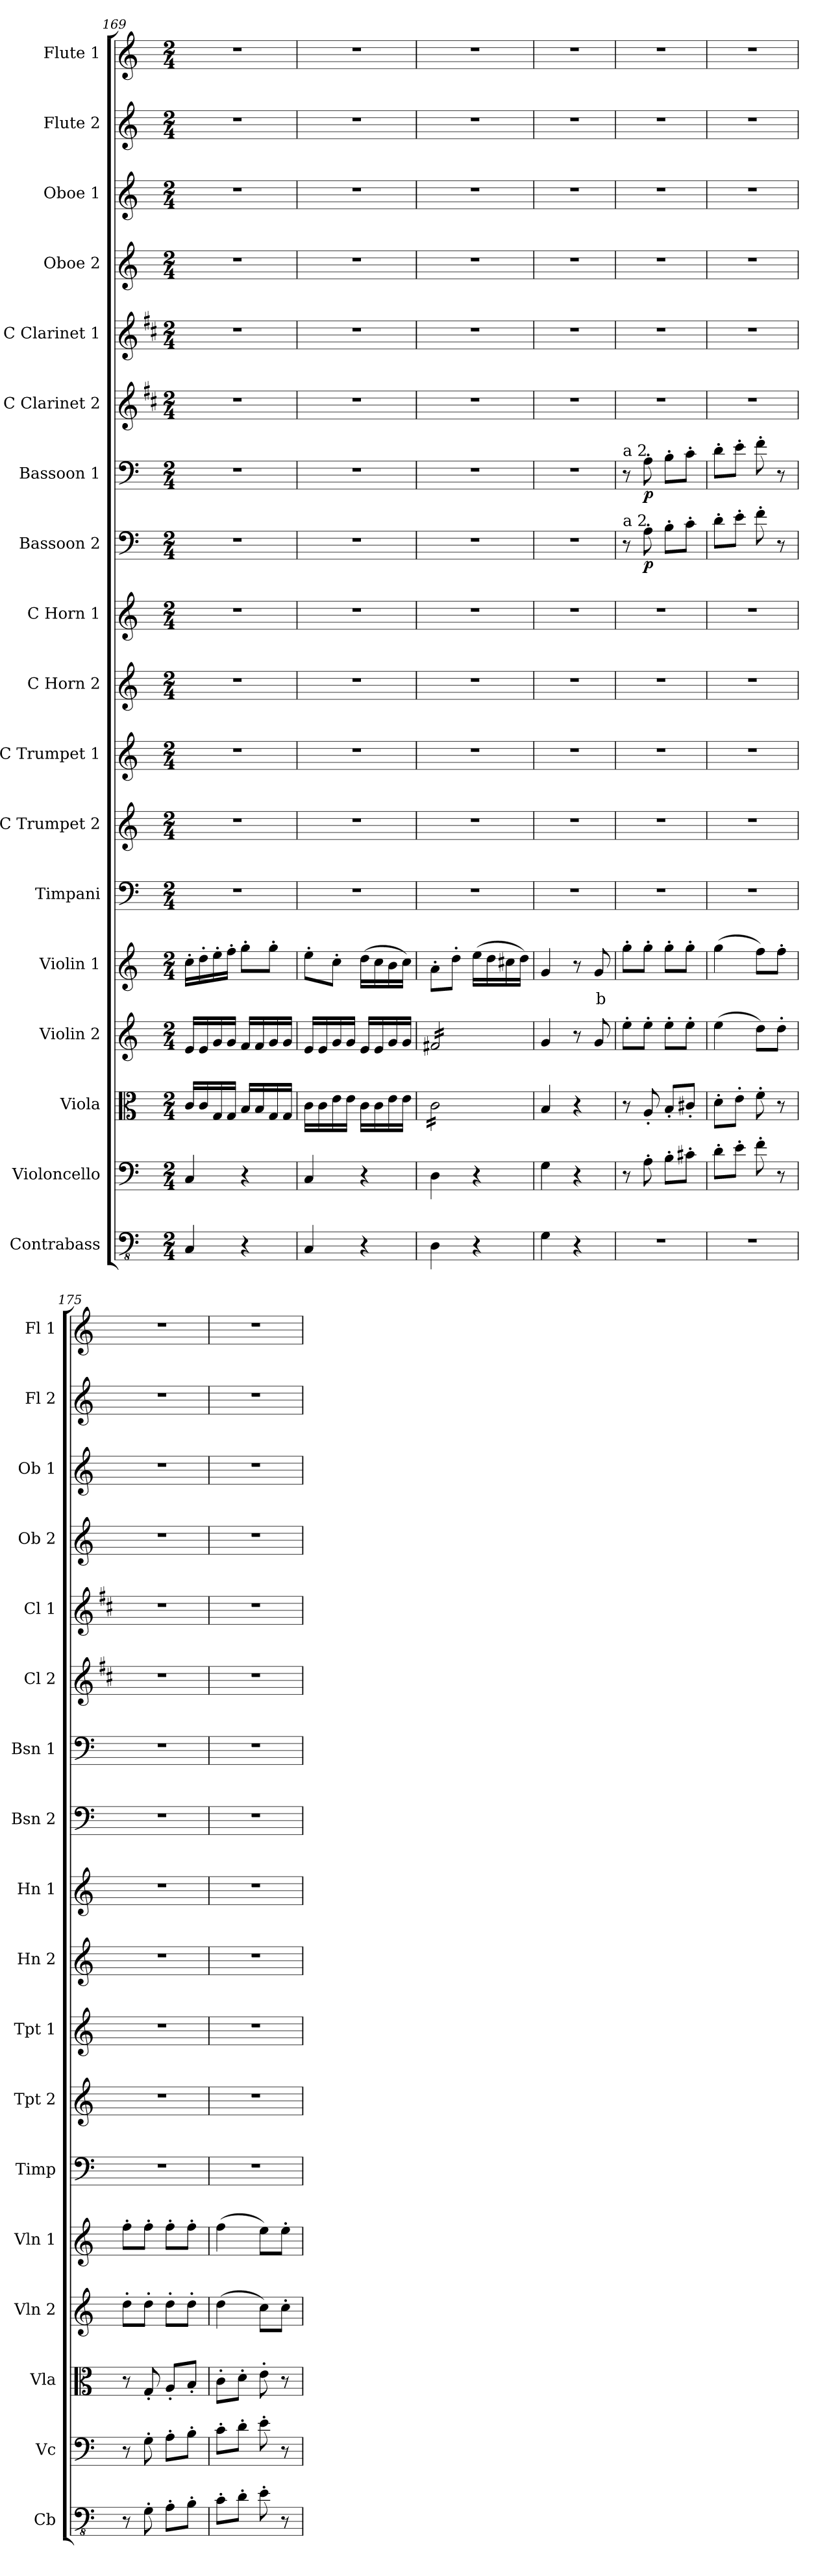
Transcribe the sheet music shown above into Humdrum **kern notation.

**kern	**kern	**kern	**kern	**kern	**text	**kern	**kern	**kern	**kern	**kern	**kern	**dynam	**kern	**dynam	**kern	**kern	**kern	**kern	**kern	**kern
*part18	*part17	*part16	*part15	*part14	*part14	*part13	*part12	*part11	*part10	*part9	*part8	*part8	*part7	*part7	*part6	*part5	*part4	*part3	*part2	*part1
*staff18	*staff17	*staff16	*staff15	*staff14	*staff14	*staff13	*staff12	*staff11	*staff10	*staff9	*staff8	*staff8	*staff7	*staff7	*staff6	*staff5	*staff4	*staff3	*staff2	*staff1
*I"Contrabass	*I"Violoncello	*I"Viola	*I"Violin 2	*I"Violin 1	*	*I"Timpani	*I"C Trumpet 2	*I"C Trumpet 1	*I"C Horn 2	*I"C Horn 1	*I"Bassoon 2	*	*I"Bassoon 1	*	*I"C Clarinet 2	*I"C Clarinet 1	*I"Oboe 2	*I"Oboe 1	*I"Flute 2	*I"Flute 1
*I'Cb	*I'Vc	*I'Vla	*I'Vln 2	*I'Vln 1	*	*I'Timp	*I'Tpt 2	*I'Tpt 1	*I'Hn 2	*I'Hn 1	*I'Bsn 2	*	*I'Bsn 1	*	*I'Cl 2	*I'Cl 1	*I'Ob 2	*I'Ob 1	*I'Fl 2	*I'Fl 1
*clefFv4	*clefF4	*clefC3	*clefG2	*clefG2	*	*clefF4	*clefG2	*clefG2	*clefG2	*clefG2	*clefF4	*	*clefF4	*	*clefG2	*clefG2	*clefG2	*clefG2	*clefG2	*clefG2
*	*	*	*	*	*	*	*	*	*ITrd7c12	*ITrd7c12	*	*	*	*	*ITrd1c2	*ITrd1c2	*	*	*	*
*k[]	*k[]	*k[]	*k[]	*k[]	*	*k[]	*k[]	*k[]	*k[]	*k[]	*k[]	*	*k[]	*	*k[]	*k[]	*k[]	*k[]	*k[]	*k[]
*M2/4	*M2/4	*M2/4	*M2/4	*M2/4	*	*M2/4	*M2/4	*M2/4	*M2/4	*M2/4	*M2/4	*	*M2/4	*	*M2/4	*M2/4	*M2/4	*M2/4	*M2/4	*M2/4
=169	=169	=169	=169	=169	=169	=169	=169	=169	=169	=169	=169	=169	=169	=169	=169	=169	=169	=169	=169	=169
4CC/	4C/	16c/LL	16e/LL	16cc'\LL	.	2r	2r	2r	2r	2r	2r	.	2r	.	2r	2r	2r	2r	2r	2r
.	.	16c/	16e/	16dd'\	.	.	.	.	.	.	.	.	.	.	.	.	.	.	.	.
.	.	16G/	16g/	16ee'\	.	.	.	.	.	.	.	.	.	.	.	.	.	.	.	.
.	.	16G/JJ	16g/JJ	16ff'\JJ	.	.	.	.	.	.	.	.	.	.	.	.	.	.	.	.
4r	4r	16B/LL	16f/LL	8gg'\L	.	.	.	.	.	.	.	.	.	.	.	.	.	.	.	.
.	.	16B/	16f/	.	.	.	.	.	.	.	.	.	.	.	.	.	.	.	.	.
.	.	16G/	16g/	8gg'\J	.	.	.	.	.	.	.	.	.	.	.	.	.	.	.	.
.	.	16G/JJ	16g/JJ	.	.	.	.	.	.	.	.	.	.	.	.	.	.	.	.	.
=170	=170	=170	=170	=170	=170	=170	=170	=170	=170	=170	=170	=170	=170	=170	=170	=170	=170	=170	=170	=170
4CC/	4C/	16c\LL	16e/LL	8ee'\L	.	2r	2r	2r	2r	2r	2r	.	2r	.	2r	2r	2r	2r	2r	2r
.	.	16c\	16e/	.	.	.	.	.	.	.	.	.	.	.	.	.	.	.	.	.
.	.	16e\	16g/	8cc'\J	.	.	.	.	.	.	.	.	.	.	.	.	.	.	.	.
.	.	16e\JJ	16g/JJ	.	.	.	.	.	.	.	.	.	.	.	.	.	.	.	.	.
4r	4r	16c\LL	16e/LL	(16dd\LL	.	.	.	.	.	.	.	.	.	.	.	.	.	.	.	.
.	.	16c\	16e/	16cc\	.	.	.	.	.	.	.	.	.	.	.	.	.	.	.	.
.	.	16e\	16g/	16b\	.	.	.	.	.	.	.	.	.	.	.	.	.	.	.	.
.	.	16e\JJ	16g/JJ	16cc\JJ)	.	.	.	.	.	.	.	.	.	.	.	.	.	.	.	.
=171	=171	=171	=171	=171	=171	=171	=171	=171	=171	=171	=171	=171	=171	=171	=171	=171	=171	=171	=171	=171
*	*	*tremolo	*	*	*	*	*	*	*	*	*	*	*	*	*	*	*	*	*	*
*	*	*	*tremolo	*	*	*	*	*	*	*	*	*	*	*	*	*	*	*	*	*
4DD\	4D\	16c\LL	16f#X/LL	8a'\L	.	2r	2r	2r	2r	2r	2r	.	2r	.	2r	2r	2r	2r	2r	2r
.	.	16c\	16f#X/	.	.	.	.	.	.	.	.	.	.	.	.	.	.	.	.	.
.	.	16c\	16f#X/	8dd'\J	.	.	.	.	.	.	.	.	.	.	.	.	.	.	.	.
.	.	16c\	16f#X/	.	.	.	.	.	.	.	.	.	.	.	.	.	.	.	.	.
4r	4r	16c\	16f#X/	(16ee\LL	.	.	.	.	.	.	.	.	.	.	.	.	.	.	.	.
.	.	16c\	16f#X/	16dd\	.	.	.	.	.	.	.	.	.	.	.	.	.	.	.	.
.	.	16c\	16f#X/	16cc#X\	.	.	.	.	.	.	.	.	.	.	.	.	.	.	.	.
.	.	16c\JJ	16f#X/JJ	16dd\JJ)	.	.	.	.	.	.	.	.	.	.	.	.	.	.	.	.
*	*	*	*Xtremolo	*	*	*	*	*	*	*	*	*	*	*	*	*	*	*	*	*
*	*	*Xtremolo	*	*	*	*	*	*	*	*	*	*	*	*	*	*	*	*	*	*
=172	=172	=172	=172	=172	=172	=172	=172	=172	=172	=172	=172	=172	=172	=172	=172	=172	=172	=172	=172	=172
4GG\	4G\	4B/	4g/	4g/	.	2r	2r	2r	2r	2r	2r	.	2r	.	2r	2r	2r	2r	2r	2r
4r	4r	4r	8r	8r	.	.	.	.	.	.	.	.	.	.	.	.	.	.	.	.
!	!	!	!	!	!LO:LY:b:color=#FF0000	!	!	!	!	!	!	!	!	!	!	!	!	!	!	!
.	.	.	8g/	8g/	b	.	.	.	.	.	.	.	.	.	.	.	.	.	.	.
=173	=173	=173	=173	=173	=173	=173	=173	=173	=173	=173	=173	=173	=173	=173	=173	=173	=173	=173	=173	=173
!	!	!	!	!	!	!	!	!	!	!	!	!	!LO:TX:a:t=a 2	!	!	!	!	!	!	!
!	!	!	!	!	!	!	!	!	!	!	!LO:TX:a:t=a 2	!	!	!	!	!	!	!	!	!
2r	8r	8r	8ee'\L	8gg'\L	.	2r	2r	2r	2r	2r	8r	.	8r	.	2r	2r	2r	2r	2r	2r
!	!	!	!	!	!	!	!	!	!	!	!	!LO:DY:b	!	!LO:DY:b	!	!	!	!	!	!
.	8A'\	8A'/	8ee'\J	8gg'\J	.	.	.	.	.	.	8A'\	p	8A'\	p	.	.	.	.	.	.
.	8B'\L	8B'/L	8ee'\L	8gg'\L	.	.	.	.	.	.	8B'\L	.	8B'\L	.	.	.	.	.	.	.
.	8c#X'\J	8c#X'/J	8ee'\J	8gg'\J	.	.	.	.	.	.	8c'\J	.	8c'\J	.	.	.	.	.	.	.
=174	=174	=174	=174	=174	=174	=174	=174	=174	=174	=174	=174	=174	=174	=174	=174	=174	=174	=174	=174	=174
2r	8d'\L	8d'\L	(4ee\	(4gg\	.	2r	2r	2r	2r	2r	8d'\L	.	8d'\L	.	2r	2r	2r	2r	2r	2r
.	8e'\J	8e'\J	.	.	.	.	.	.	.	.	8e'\J	.	8e'\J	.	.	.	.	.	.	.
.	8f'\	8f'\	8dd\L)	8ff\L)	.	.	.	.	.	.	8f'\	.	8f'\	.	.	.	.	.	.	.
.	8r	8r	8dd'\J	8ff'\J	.	.	.	.	.	.	8r	.	8r	.	.	.	.	.	.	.
=175	=175	=175	=175	=175	=175	=175	=175	=175	=175	=175	=175	=175	=175	=175	=175	=175	=175	=175	=175	=175
8r	8r	8r	8dd'\L	8ff'\L	.	2r	2r	2r	2r	2r	2r	.	2r	.	2r	2r	2r	2r	2r	2r
8GG'\	8G'\	8G'/	8dd'\J	8ff'\J	.	.	.	.	.	.	.	.	.	.	.	.	.	.	.	.
8AA'\L	8A'\L	8A'/L	8dd'\L	8ff'\L	.	.	.	.	.	.	.	.	.	.	.	.	.	.	.	.
8BB'\J	8B'\J	8B'/J	8dd'\J	8ff'\J	.	.	.	.	.	.	.	.	.	.	.	.	.	.	.	.
=176	=176	=176	=176	=176	=176	=176	=176	=176	=176	=176	=176	=176	=176	=176	=176	=176	=176	=176	=176	=176
8C'\L	8c'\L	8c'\L	(4dd\	(4ff\	.	2r	2r	2r	2r	2r	2r	.	2r	.	2r	2r	2r	2r	2r	2r
8D'\J	8d'\J	8d'\J	.	.	.	.	.	.	.	.	.	.	.	.	.	.	.	.	.	.
8E'\	8e'\	8e'\	8cc\L)	8ee\L)	.	.	.	.	.	.	.	.	.	.	.	.	.	.	.	.
8r	8r	8r	8cc'\J	8ee'\J	.	.	.	.	.	.	.	.	.	.	.	.	.	.	.	.
=	=	=	=	=	=	=	=	=	=	=	=	=	=	=	=	=	=	=	=	=
*-	*-	*-	*-	*-	*-	*-	*-	*-	*-	*-	*-	*-	*-	*-	*-	*-	*-	*-	*-	*-
